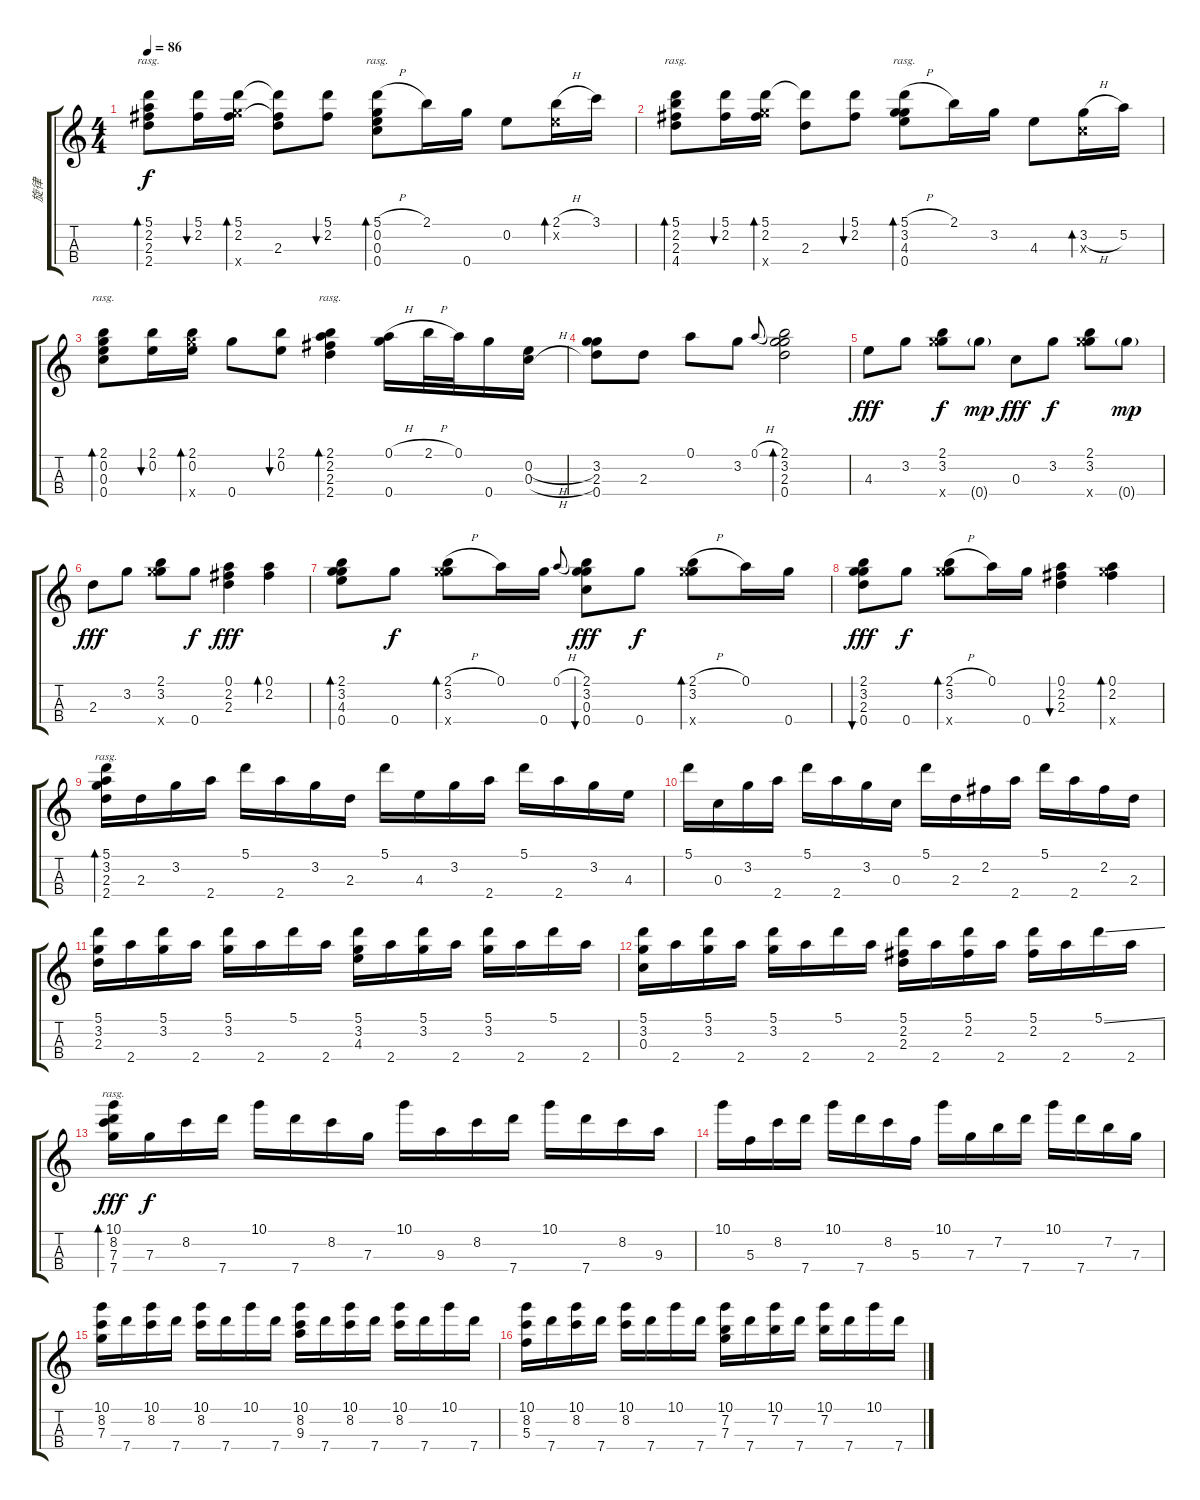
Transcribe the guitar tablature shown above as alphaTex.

\track ("旋律" "旋律") {instrument acousticguitarnylon}
\staff {score tabs}
\tuning (A4 E4 C4 G4) {hide}
\ts (4 4)
\tempo 86
\clef g2
\ks c
(5.1 2.2 2.3 2.4).8{bd 60 rasg ii dy f} (5.1 2.2).16{bu 30} (5.1 2.2 0.4{x}).16{bd 30} (5.1{t} 2.2{t} 2.3).8 (5.1 2.2).8{bu 30} (5.1{h} 0.2 0.3 0.4).8{bd 30 rasg ii} 2.1.16 0.4.16 0.2.8 (2.1{h} 0.2{x}).16{bd 30} 3.1.16 |
(5.1 2.2 2.3 4.4).8{bd 30 rasg ii} (5.1 2.2).16{bu 30} (5.1 2.2 0.4{x}).16{bd 30} (5.1{t} 2.3).8 (5.1 2.2).8{bu 30} (5.1{h} 3.2 4.3 0.4).8{bd 30 rasg ii} 2.1.16 3.2.16 4.3.8 (3.2{h} 0.3{x}).16{bd 30} 5.2.16 |
(2.1 0.2 0.3 0.4).8{bd 30 rasg ii} (2.1 0.2).16{bu 30} (2.1 0.2 0.4{x}).16{bd 30} 0.4.8 (2.1 0.2).8{bu 30} (2.1 2.2 2.3 2.4).4{bd 30 rasg ii} (0.1{h} 0.4).16 2.1{h}.32 0.1.32 0.4.16 (0.2{h} 0.3{h}).16 |
(3.2 2.3 0.4).8 2.3.8 0.1.8 3.2.8 0.1{h}.8{gr onbeat} (2.1 3.2 2.3 0.4).2{bd 30} |
4.3.8{dy fff} 3.2.8 (2.1 3.2 0.4{x}).8{dy f} 0.4{g}.8{dy mp} 0.3.8{dy fff} 3.2.8{dy f} (2.1 3.2 0.4{x}).8 0.4{g}.8{dy mp} |
2.3.8{dy fff} 3.2.8 (2.1 3.2 0.4{x}).8 0.4.8{dy f} (0.1 2.2 2.3).4{dy fff} (0.1 2.2).4{bd 30} |
(2.1 3.2 4.3 0.4).8{bd 30} 0.4.8{dy f} (2.1{h} 3.2 0.4{x}).8{bd 30} 0.1.16 0.4.16 0.1{h}.8{gr onbeat} (2.1 3.2 0.3 0.4).8{bu 30 dy fff} 0.4.8{dy f} (2.1{h} 3.2 0.4{x}).8{bd 30} 0.1.16 0.4.16 |
(2.1 3.2 2.3 0.4).8{bu 30 dy fff} 0.4.8{dy f} (2.1{h} 3.2 0.4{x}).8{bd 30} 0.1.16 0.4.16 (0.1 2.2 2.3).4{bu 30} (0.1 2.2 0.4{x}).4{bd 30} |
(5.1 3.2 2.3 2.4).16{bd 30 rasg ii} 2.3.16 3.2.16 2.4.16 5.1.16 2.4.16 3.2.16 2.3.16 5.1.16 4.3.16 3.2.16 2.4.16 5.1.16 2.4.16 3.2.16 4.3.16 |
5.1.16 0.3.16 3.2.16 2.4.16 5.1.16 2.4.16 3.2.16 0.3.16 5.1.16 2.3.16 2.2.16 2.4.16 5.1.16 2.4.16 2.2.16 2.3.16 |
(5.1 3.2 2.3).16 2.4.16 (5.1 3.2).16 2.4.16 (5.1 3.2).16 2.4.16 5.1.16 2.4.16 (5.1 3.2 4.3).16 2.4.16 (5.1 3.2).16 2.4.16 (5.1 3.2).16 2.4.16 5.1.16 2.4.16 |
(5.1 3.2 0.3).16 2.4.16 (5.1 3.2).16 2.4.16 (5.1 3.2).16 2.4.16 5.1.16 2.4.16 (5.1 2.2 2.3).16 2.4.16 (5.1 2.2).16 2.4.16 (5.1 2.2).16 2.4.16 5.1{ss}.16 2.4.16 |
(10.1 8.2 7.3 7.4).16{bd 30 rasg ii dy fff} 7.3.16{dy f} 8.2.16 7.4.16 10.1.16 7.4.16 8.2.16 7.3.16 10.1.16 9.3.16 8.2.16 7.4.16 10.1.16 7.4.16 8.2.16 9.3.16 |
10.1.16 5.3.16 8.2.16 7.4.16 10.1.16 7.4.16 8.2.16 5.3.16 10.1.16 7.3.16 7.2.16 7.4.16 10.1.16 7.4.16 7.2.16 7.3.16 |
(10.1 8.2 7.3).16 7.4.16 (10.1 8.2).16 7.4.16 (10.1 8.2).16 7.4.16 10.1.16 7.4.16 (10.1 8.2 9.3).16 7.4.16 (10.1 8.2).16 7.4.16 (10.1 8.2).16 7.4.16 10.1.16 7.4.16 |
(10.1 8.2 5.3).16 7.4.16 (10.1 8.2).16 7.4.16 (10.1 8.2).16 7.4.16 10.1.16 7.4.16 (10.1 7.2 7.3).16 7.4.16 (10.1 7.2).16 7.4.16 (10.1 7.2).16 7.4.16 10.1.16 7.4.16
